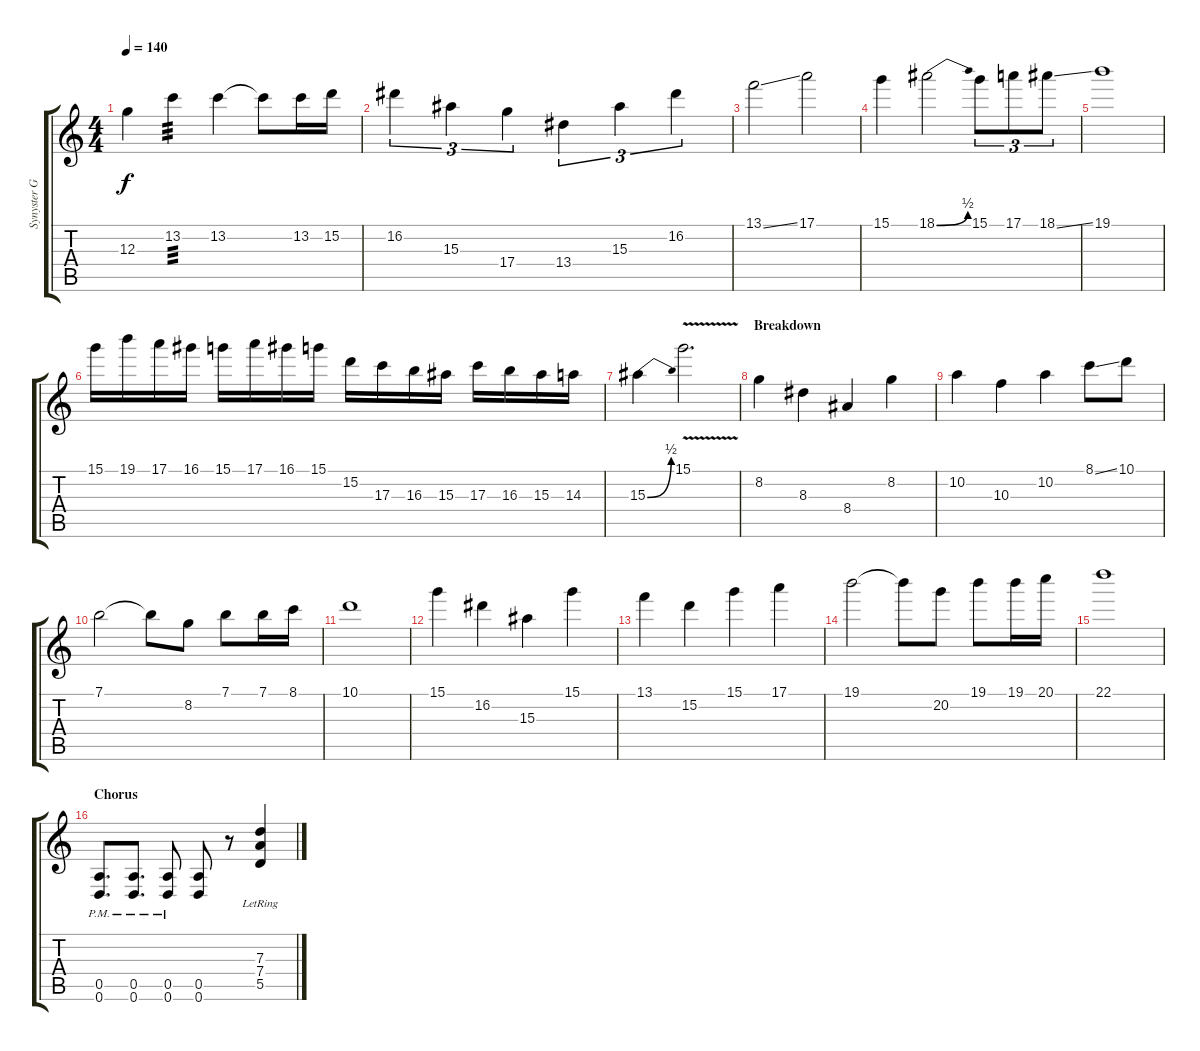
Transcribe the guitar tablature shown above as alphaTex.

\track ("Synyster Gates" "Synyster G") {instrument distortionguitar}
\staff {score tabs}
\tuning (E4 B3 G3 D3 A2 D2) {hide}
\ts (4 4)
\tempo 140
\clef g2
\ks c
12.3.4{dy f} 13.2.4{tp 3} 13.2.4 13.2{t}.8 13.2.16 15.2.16 |
16.2.4{tu (3 2)} 15.3.4{tu (3 2)} 17.4.4{tu (3 2)} 13.4.4{tu (3 2)} 15.3.4{tu (3 2)} 16.2.4{tu (3 2)} |
13.1{ss}.2 17.1.2 |
15.1.4 18.1{be (bend 0 0 60 2)}.2 15.1.8{tu (3 2)} 17.1.8{tu (3 2)} 18.1{ss}.8{tu (3 2)} |
19.1.1 |
15.1.16 19.1.16 17.1.16 16.1.16 15.1.16 17.1.16 16.1.16 15.1.16 15.2.16 17.3.16 16.3.16 15.3.16 17.3.16 16.3.16 15.3.16 14.3.16 |
15.3{be (bend 0 0 60 2)}.4 15.1{v}.2{d} |
\section ("" "Breakdown")
8.2.4 8.3.4 8.4.4 8.2.4 |
10.2.4 10.3.4 10.2.4 8.1{ss}.8 10.1.8 |
7.1.2 7.1{t}.8 8.2.8 7.1.8 7.1.16 8.1.16 |
10.1.1 |
15.1.4 16.2.4 15.3.4 15.1.4 |
13.1.4 15.2.4 15.1.4 17.1.4 |
19.1.2 19.1{t}.8 20.2.8 19.1.8 19.1.16 20.1.16 |
22.1.1 |
\section ("" "Chorus")
(0.5{pm} 0.6{pm}).8{d} (0.5{pm} 0.6{pm}).8{d} (0.5{pm} 0.6{pm}).8 (0.5 0.6).8 r.8 (7.3{lr} 7.4{lr} 5.5{lr}).4
